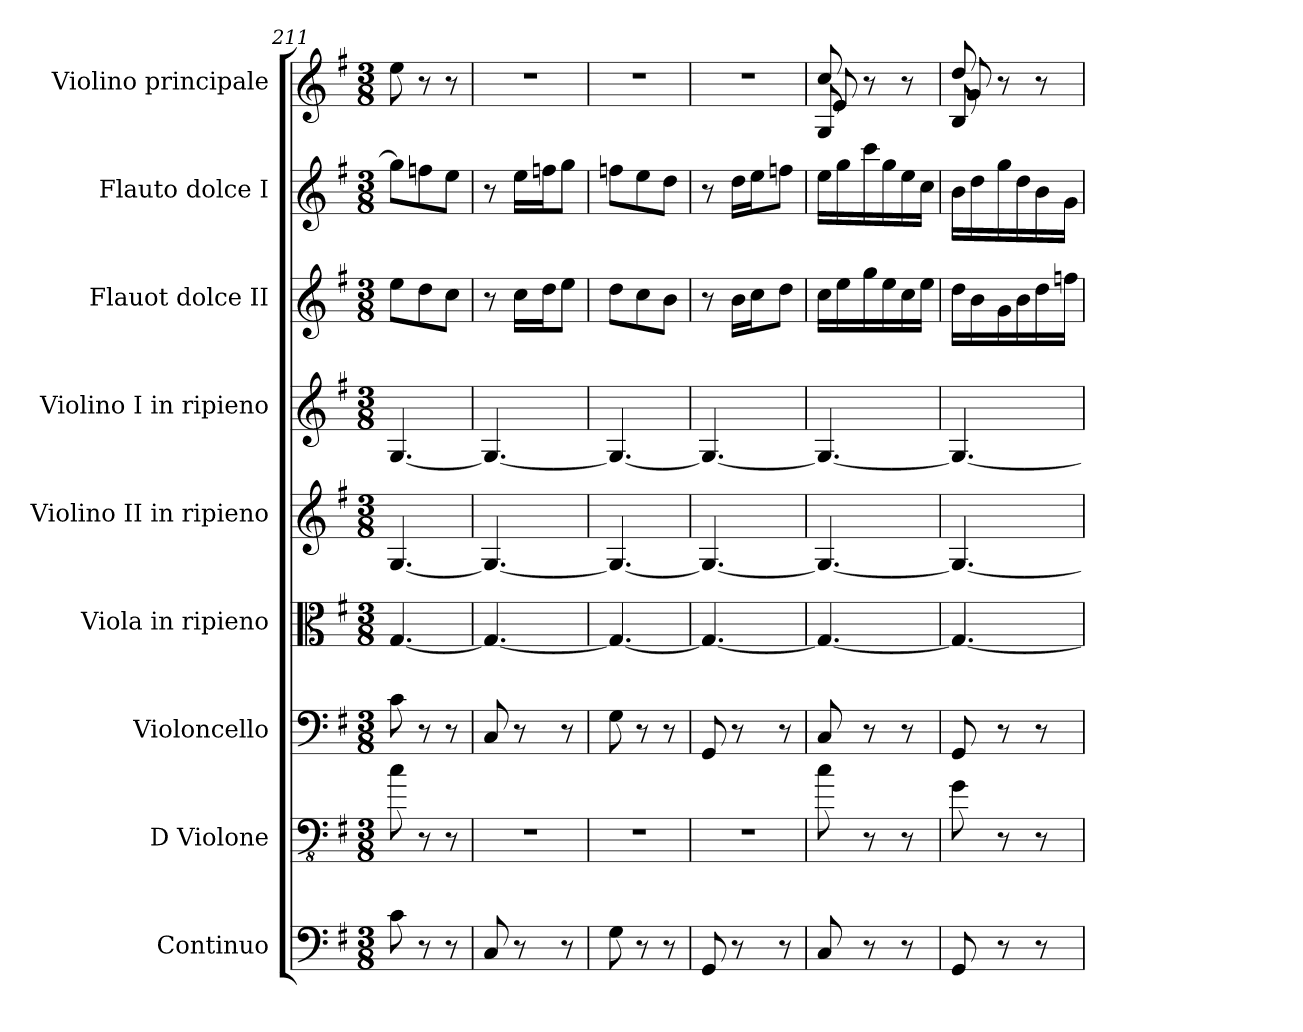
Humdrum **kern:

**kern	**kern	**kern	**kern	**kern	**kern	**kern	**kern	**kern
*part9	*part8	*part7	*part6	*part5	*part4	*part3	*part2	*part1
*staff9	*staff8	*staff7	*staff6	*staff5	*staff4	*staff3	*staff2	*staff1
*I"Continuo	*I"D Violone	*I"Violoncello	*I"Viola in ripieno	*I"Violino II in ripieno	*I"Violino I in ripieno	*I"Flauot dolce II	*I"Flauto dolce I	*I"Violino principale
*I'Cont.	*I'D Vne.	*I'Vc.	*I'Vla.	*I'Vln. II	*I'Vln. I	*I'Fl. II	*I'Fl. I	*I'Vln. p.
*clefF4	*clefFv4	*clefF4	*clefC3	*clefG2	*clefG2	*clefG2	*clefG2	*clefG2
*	*ITrd7c12	*	*	*	*	*	*	*
*k[f#]	*k[f#]	*k[f#]	*k[f#]	*k[f#]	*k[f#]	*k[f#]	*k[f#]	*k[f#]
*M3/8	*M3/8	*M3/8	*M3/8	*M3/8	*M3/8	*M3/8	*M3/8	*M3/8
=211	=211	=211	=211	=211	=211	=211	=211	=211
8c\	8C\	8c\	[4.G/	[4.G/	[4.G/	8ee\L	8gg\L]	8ee\
8r	8r	8r	.	.	.	8dd\	8ffn\	8r
8r	8r	8r	.	.	.	8cc\J	8ee\J	8r
!!LO:PB:g=z
=212	=212	=212	=212	=212	=212	=212	=212	=212
8C/	4.r	8C/	4.G/_	4.G/_	4.G/_	8r	8r	4.r
8r	.	8r	.	.	.	16cc\LL	16ee\LL	.
.	.	.	.	.	.	16dd\J	16ffn\J	.
8r	.	8r	.	.	.	8ee\J	8gg\J	.
=213	=213	=213	=213	=213	=213	=213	=213	=213
8G\	4.r	8G\	4.G/_	4.G/_	4.G/_	8dd\L	8ffn\L	4.r
8r	.	8r	.	.	.	8cc\	8ee\	.
8r	.	8r	.	.	.	8b\J	8dd\J	.
=214	=214	=214	=214	=214	=214	=214	=214	=214
8GG/	4.r	8GG/	4.G/_	4.G/_	4.G/_	8r	8r	4.r
8r	.	8r	.	.	.	16b\LL	16dd\LL	.
.	.	.	.	.	.	16cc\J	16ee\J	.
8r	.	8r	.	.	.	8dd\J	8ffn\J	.
=215	=215	=215	=215	=215	=215	=215	=215	=215
*	*	*	*	*	*	*	*	*^
*	*	*	*	*	*	*	*	*	*^
8C/	8C\	8C/	4.G/_	4.G/_	4.G/_	16cc\LL	16ee\LL	8cc/	8G/	8e/
.	.	.	.	.	.	16ee\	16gg\	.	.	.
8r	8r	8r	.	.	.	16gg\	16ccc\	8r	8ryy	8ryy
.	.	.	.	.	.	16ee\	16gg\	.	.	.
8r	8r	8r	.	.	.	16cc\	16ee\	8r	8ryy	8ryy
.	.	.	.	.	.	16ee\JJ	16cc\JJ	.	.	.
=216	=216	=216	=216	=216	=216	=216	=216	=216	=216	=216
8GG/	8GG\	8GG/	4.G/_	4.G/_	4.G/_	16dd\LL	16b\LL	8dd/	8B/	8g/
.	.	.	.	.	.	16b\	16dd\	.	.	.
8r	8r	8r	.	.	.	16g\	16gg\	8r	8ryy	8ryy
.	.	.	.	.	.	16b\	16dd\	.	.	.
8r	8r	8r	.	.	.	16dd\	16b\	8r	8ryy	8ryy
.	.	.	.	.	.	16ffn\JJ	16g\JJ	.	.	.
*	*	*	*	*	*	*	*	*v	*v	*v
=	=	=	=	=	=	=	=	=
*-	*-	*-	*-	*-	*-	*-	*-	*-
